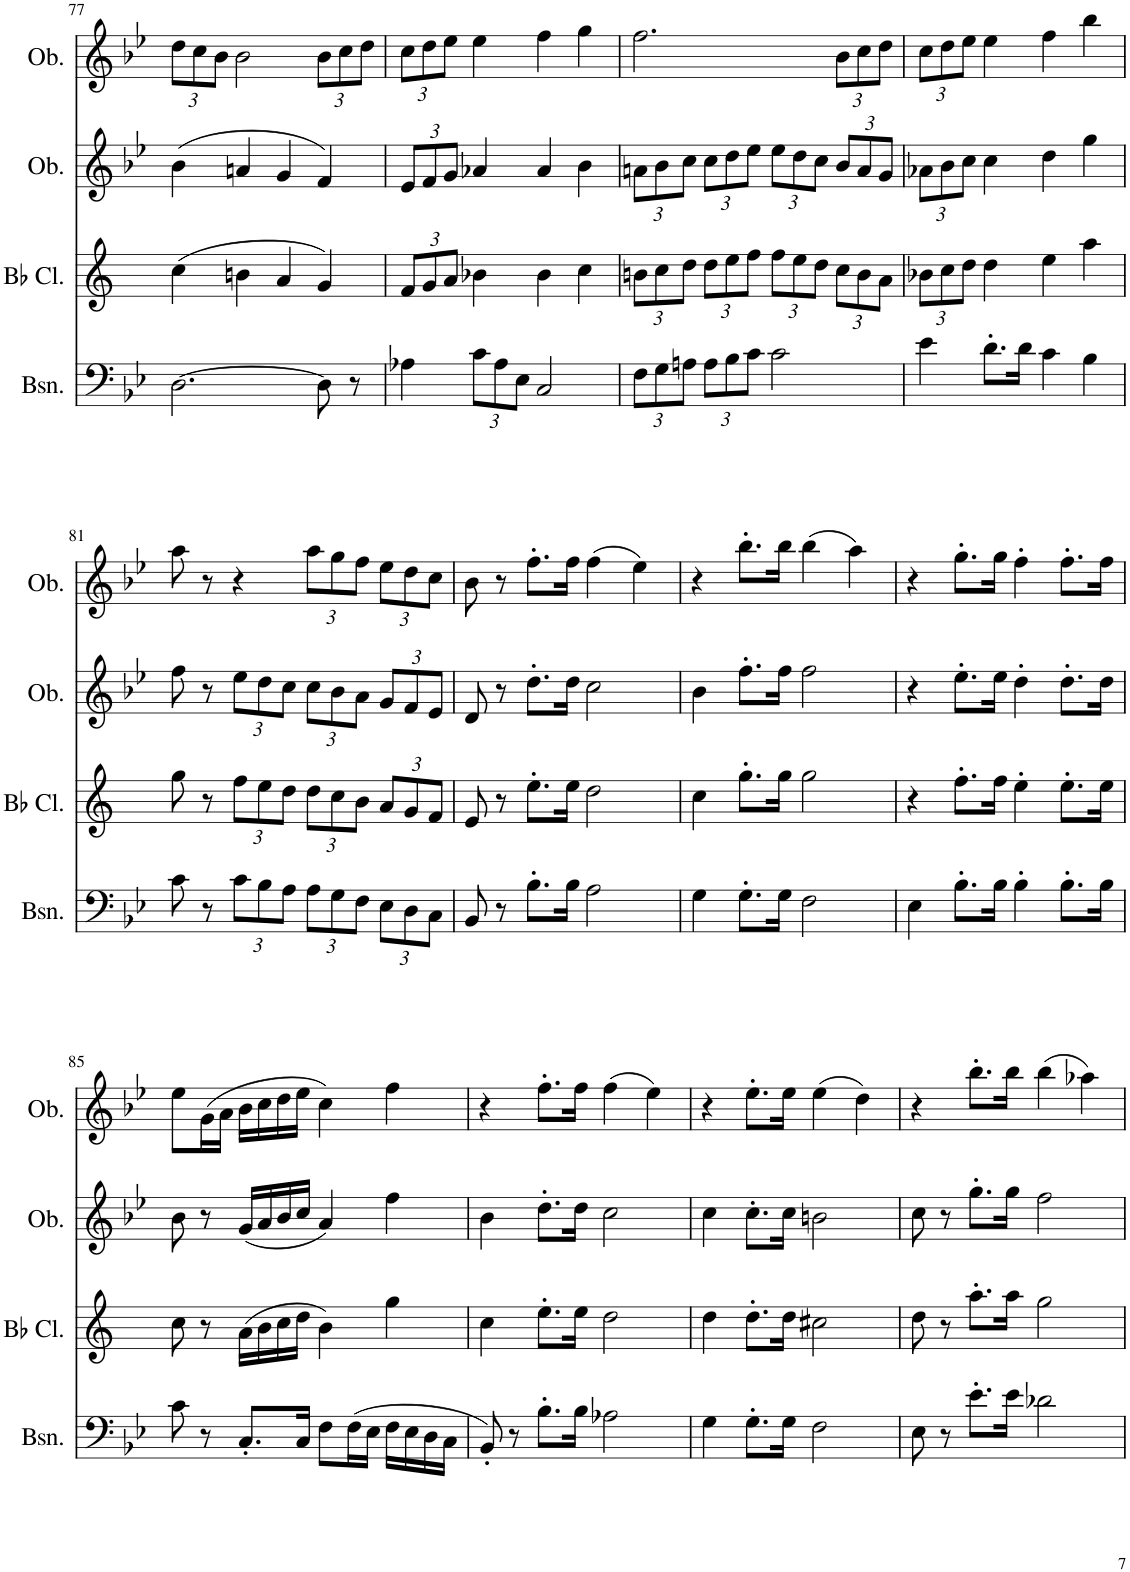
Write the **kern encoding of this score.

**kern	**kern	**kern	**kern
*part4	*part3	*part2	*part1
*staff4	*staff3	*staff2	*staff1
*I"Bassoon	*I"Bb Clarinet	*I"Oboe	*I"Oboe
*I'Bsn.	*I'Bb Cl.	*I'Ob.	*I'Ob.
!!LO:PB:g=z
*clefF4	*clefG2	*clefG2	*clefG2
*	*Trd1c2	*	*
*k[b-e-]	*k[]	*k[b-e-]	*k[b-e-]
*M4/4	*M4/4	*M4/4	*M4/4
*	*	*	*Xbrackettup
=77	=77	=77	=77
[2.D\	(4cc\	(4b-\	12dd\L
.	.	.	12cc\
.	.	.	12b-\J
.	4bn\	4an/	2b-\
.	4a/	4g/	.
8D\]	4g/)	4f/)	12b-\L
.	.	.	12cc\
8r	.	.	.
.	.	.	12dd\J
=78	=78	=78	=78
*	*Xbrackettup	*Xbrackettup	*
4A-X\	12f/L	12e-/L	12cc\L
.	12g/	12f/	12dd\
.	12a/J	12g/J	12ee-\J
*Xbrackettup	*	*	*
12c\L	4b-X\	4a-X/	4ee-\
12A-\	.	.	.
12E-\J	.	.	.
2C/	4b-\	4a-/	4ff\
.	4cc\	4b-\	4gg\
=79	=79	=79	=79
12F\L	12bn\L	12an\L	2.ff\
12G\	12cc\	12b-\	.
12An\J	12dd\J	12cc\J	.
12A\L	12dd\L	12cc\L	.
12B-\	12ee\	12dd\	.
12c\J	12ff\J	12ee-\J	.
2c\	12ff\L	12ee-\L	.
.	12ee\	12dd\	.
.	12dd\J	12cc\J	.
.	12cc\L	12b-/L	12b-\L
.	12b\	12a/	12cc\
.	12a\J	12g/J	12dd\J
=80	=80	=80	=80
4e-\	12b-X\L	12a-X\L	12cc\L
.	12cc\	12b-\	12dd\
.	12dd\J	12cc\J	12ee-\J
8.d'\L	4dd\	4cc\	4ee-\
16d\Jk	.	.	.
4c\	4ee\	4dd\	4ff\
4B-\	4aa\	4gg\	4bb-\
!!LO:LB:g=z
=81	=81	=81	=81
8c\	8gg\	8ff\	8aa\
8r	8r	8r	8r
12c\L	12ff\L	12ee-\L	4r
12B-\	12ee\	12dd\	.
12A\J	12dd\J	12cc\J	.
12A\L	12dd\L	12cc\L	12aa\L
12G\	12cc\	12b-\	12gg\
12F\J	12b\J	12a\J	12ff\J
12E-\L	12a/L	12g/L	12ee-\L
12D\	12g/	12f/	12dd\
12C\J	12f/J	12e-/J	12cc\J
=82	=82	=82	=82
8BB-/	8e/	8d/	8b-\
8r	8r	8r	8r
8.B-'\L	8.ee'\L	8.dd'\L	8.ff'\L
16B-\Jk	16ee\Jk	16dd\Jk	16ff\Jk
2A\	2dd\	2cc\	(4ff\
.	.	.	4ee-\)
=83	=83	=83	=83
4G\	4cc\	4b-\	4r
8.G'\L	8.gg'\L	8.ff'\L	8.bb-'\L
16G\Jk	16gg\Jk	16ff\Jk	16bb-\Jk
2F\	2gg\	2ff\	(4bb-\
.	.	.	4aa\)
=84	=84	=84	=84
4E-\	4r	4r	4r
8.B-'\L	8.ff'\L	8.ee-'\L	8.gg'\L
16B-\Jk	16ff\Jk	16ee-\Jk	16gg\Jk
4B-'\	4ee'\	4dd'\	4ff'\
8.B-'\L	8.ee'\L	8.dd'\L	8.ff'\L
16B-\Jk	16ee\Jk	16dd\Jk	16ff\Jk
!!LO:LB:g=z
=85	=85	=85	=85
8c\	8cc\	8b-\	8ee-\L
8r	8r	8r	(16g\L
.	.	.	16a\JJ
8.C'/L	(16a\LL	(16g/LL	16b-\LL
.	16b\	16a/	16cc\
.	16cc\	16b-/	16dd\
16C/Jk	16dd\JJ	16cc/JJ	16ee-\JJ
8F\L	4b\)	4a/)	4cc\)
(16F\L	.	.	.
16E-\JJ	.	.	.
16F\LL	4gg\	4ff\	4ff\
16E-\	.	.	.
16D\	.	.	.
16C\JJ	.	.	.
=86	=86	=86	=86
8BB-'/)	4cc\	4b-\	4r
8r	.	.	.
8.B-'\L	8.ee'\L	8.dd'\L	8.ff'\L
16B-\Jk	16ee\Jk	16dd\Jk	16ff\Jk
2A-X\	2dd\	2cc\	(4ff\
.	.	.	4ee-\)
=87	=87	=87	=87
4G\	4dd\	4cc\	4r
8.G'\L	8.dd'\L	8.cc'\L	8.ee-'\L
16G\Jk	16dd\Jk	16cc\Jk	16ee-\Jk
2F\	2cc#X\	2bn\	(4ee-\
.	.	.	4dd\)
=88	=88	=88	=88
8E-\	8dd\	8cc\	4r
8r	8r	8r	.
8.e-'\L	8.aa'\L	8.gg'\L	8.bb-'\L
16e-\Jk	16aa\Jk	16gg\Jk	16bb-\Jk
2d-X\	2gg\	2ff\	(4bb-\
.	.	.	4aa-X\)
=	=	=	=
*-	*-	*-	*-
